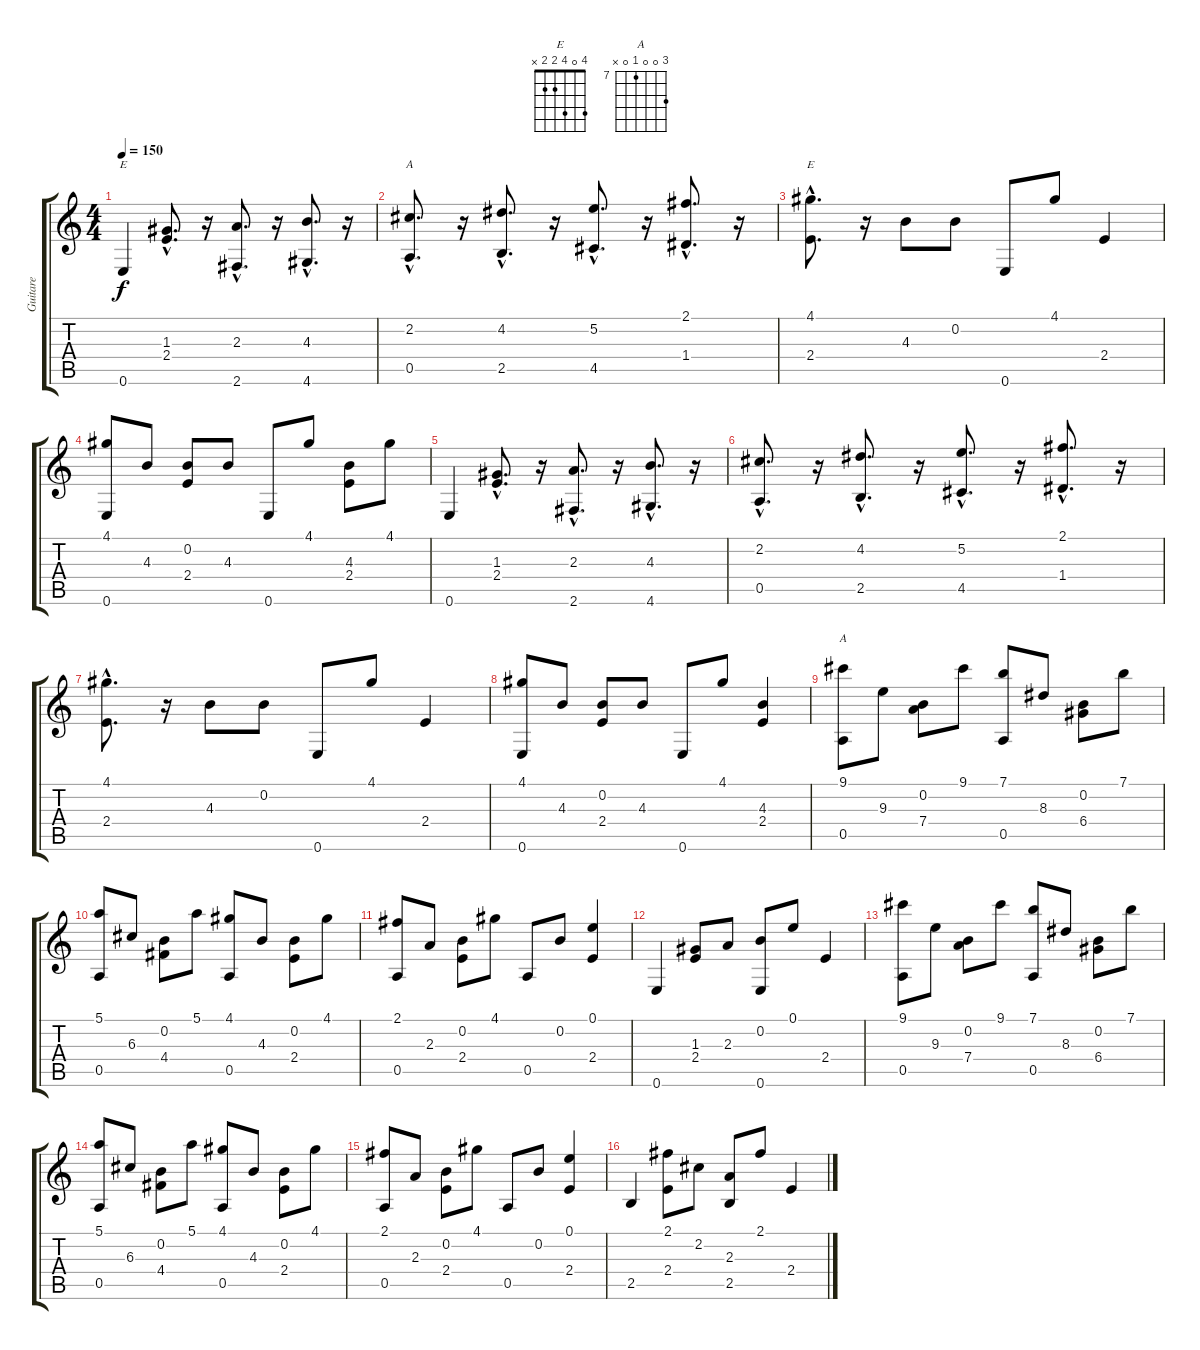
\track ("Guitare" "Guitare") {instrument acousticguitarsteel}
\staff {score tabs}
\tuning (E4 B3 G3 D3 A2 E2) {hide}
\chord ("E" 0 0 1 2 2 0)
\chord ("A" x 2 x x 0 x)
\chord ("E" 4 0 4 2 2 x)
\chord ("A" 9 0 0 7 0 x) {firstfret 7}
\ts (4 4)
\tempo 150
\clef g2
\ks c
0.6.4{ch "E" dy f instrument acousticguitarsteel} (1.3{hac} 2.4{hac}).8{d} r.16 (2.3{hac} 2.6{hac}).8{d} r.16 (4.3{hac} 4.6{hac}).8{d} r.16 |
(2.2{hac} 0.5{hac}).8{d ch "A"} r.16 (4.2{hac} 2.5{hac}).8{d} r.16 (5.2{hac} 4.5{hac}).8{d} r.16 (2.1{hac} 1.4{hac}).8{d} r.16 |
(4.1{hac} 2.4{hac}).8{d ch "E"} r.16 4.3.8 0.2.8 0.6.8 4.1.8 2.4.4 |
(4.1 0.6).8 4.3.8 (0.2 2.4).8 4.3.8 0.6.8 4.1.8 (4.3 2.4).8 4.1.8 |
0.6.4 (1.3{hac} 2.4{hac}).8{d} r.16 (2.3{hac} 2.6{hac}).8{d} r.16 (4.3{hac} 4.6{hac}).8{d} r.16 |
(2.2{hac} 0.5{hac}).8{d} r.16 (4.2{hac} 2.5{hac}).8{d} r.16 (5.2{hac} 4.5{hac}).8{d} r.16 (2.1{hac} 1.4{hac}).8{d} r.16 |
(4.1{hac} 2.4{hac}).8{d} r.16 4.3.8 0.2.8 0.6.8 4.1.8 2.4.4 |
(4.1 0.6).8 4.3.8 (0.2 2.4).8 4.3.8 0.6.8 4.1.8 (4.3 2.4).4 |
(9.1 0.5).8{ch "A"} 9.3.8 (0.2 7.4).8 9.1.8 (7.1 0.5).8 8.3.8 (0.2 6.4).8 7.1.8 |
(5.1 0.5).8 6.3.8 (0.2 4.4).8 5.1.8 (4.1 0.5).8 4.3.8 (0.2 2.4).8 4.1.8 |
(2.1 0.5).8 2.3.8 (0.2 2.4).8 4.1.8 0.5.8 0.2.8 (0.1 2.4).4 |
0.6.4 (1.3 2.4).8 2.3.8 (0.2 0.6).8 0.1.8 2.4.4 |
(9.1 0.5).8 9.3.8 (0.2 7.4).8 9.1.8 (7.1 0.5).8 8.3.8 (0.2 6.4).8 7.1.8 |
(5.1 0.5).8 6.3.8 (0.2 4.4).8 5.1.8 (4.1 0.5).8 4.3.8 (0.2 2.4).8 4.1.8 |
(2.1 0.5).8 2.3.8 (0.2 2.4).8 4.1.8 0.5.8 0.2.8 (0.1 2.4).4 |
2.5.4 (2.1 2.4).8 2.2.8 (2.3 2.5).8 2.1.8 2.4.4
